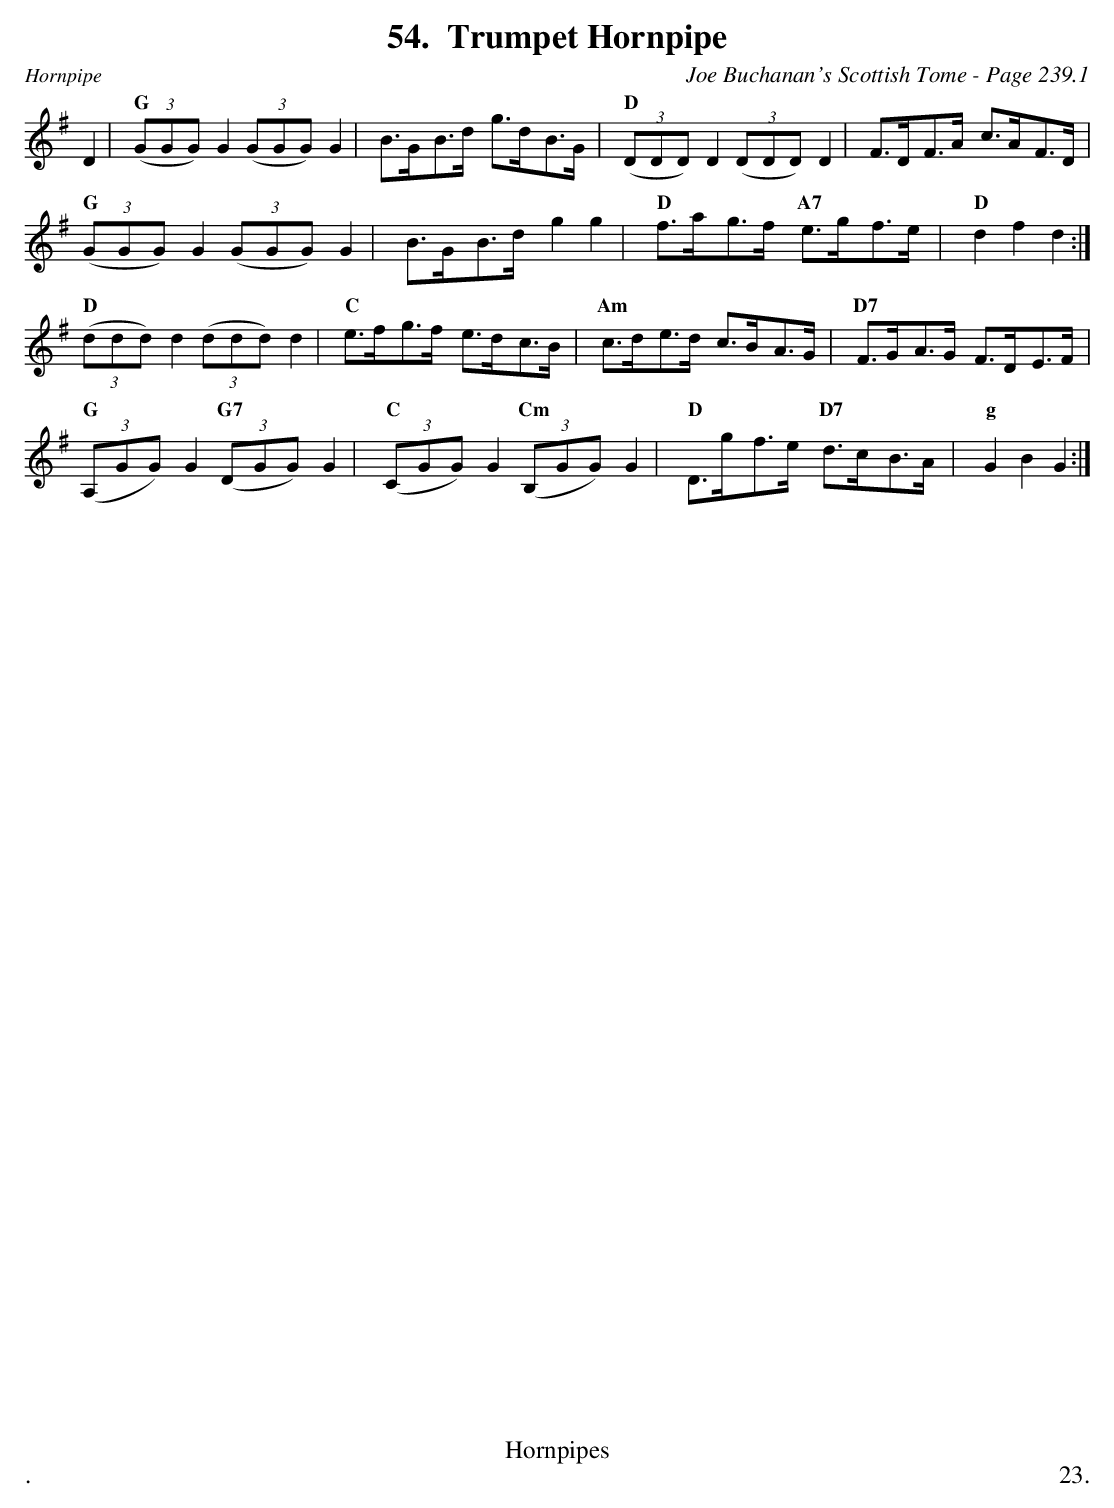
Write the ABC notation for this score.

X:1
T:Trumpet Hornpipe
C:Joe Buchanan's Scottish Tome - Page 239.1
K:G
D2 | "G"((3GGG) G2 ((3GGG) G2 | B>GB>d g>dB>G | "D"((3DDD) D2 ((3DDD) D2 | F>DF>A c>AF>D |
"G"((3GGG) G2 ((3GGG) G2 | B>GB>d g2 g2 | "D"f>ag>f "A7"e>gf>e | "D"d2 f2 d2 :|
"D"((3ddd) d2 ((3ddd) d2 | "C"e>fg>f e>dc>B | "Am"c>de>d c>BA>G | "D7"F>GA>G F>DE>F |
"G"((3A,GG) G2 "G7"((3DGG) G2 | "C"((3CGG )G2 ((3"Cm"B,GG) G2 | "D"D>gf>e "D7"d>cB>A | "g"G2 B2 G2 :|
